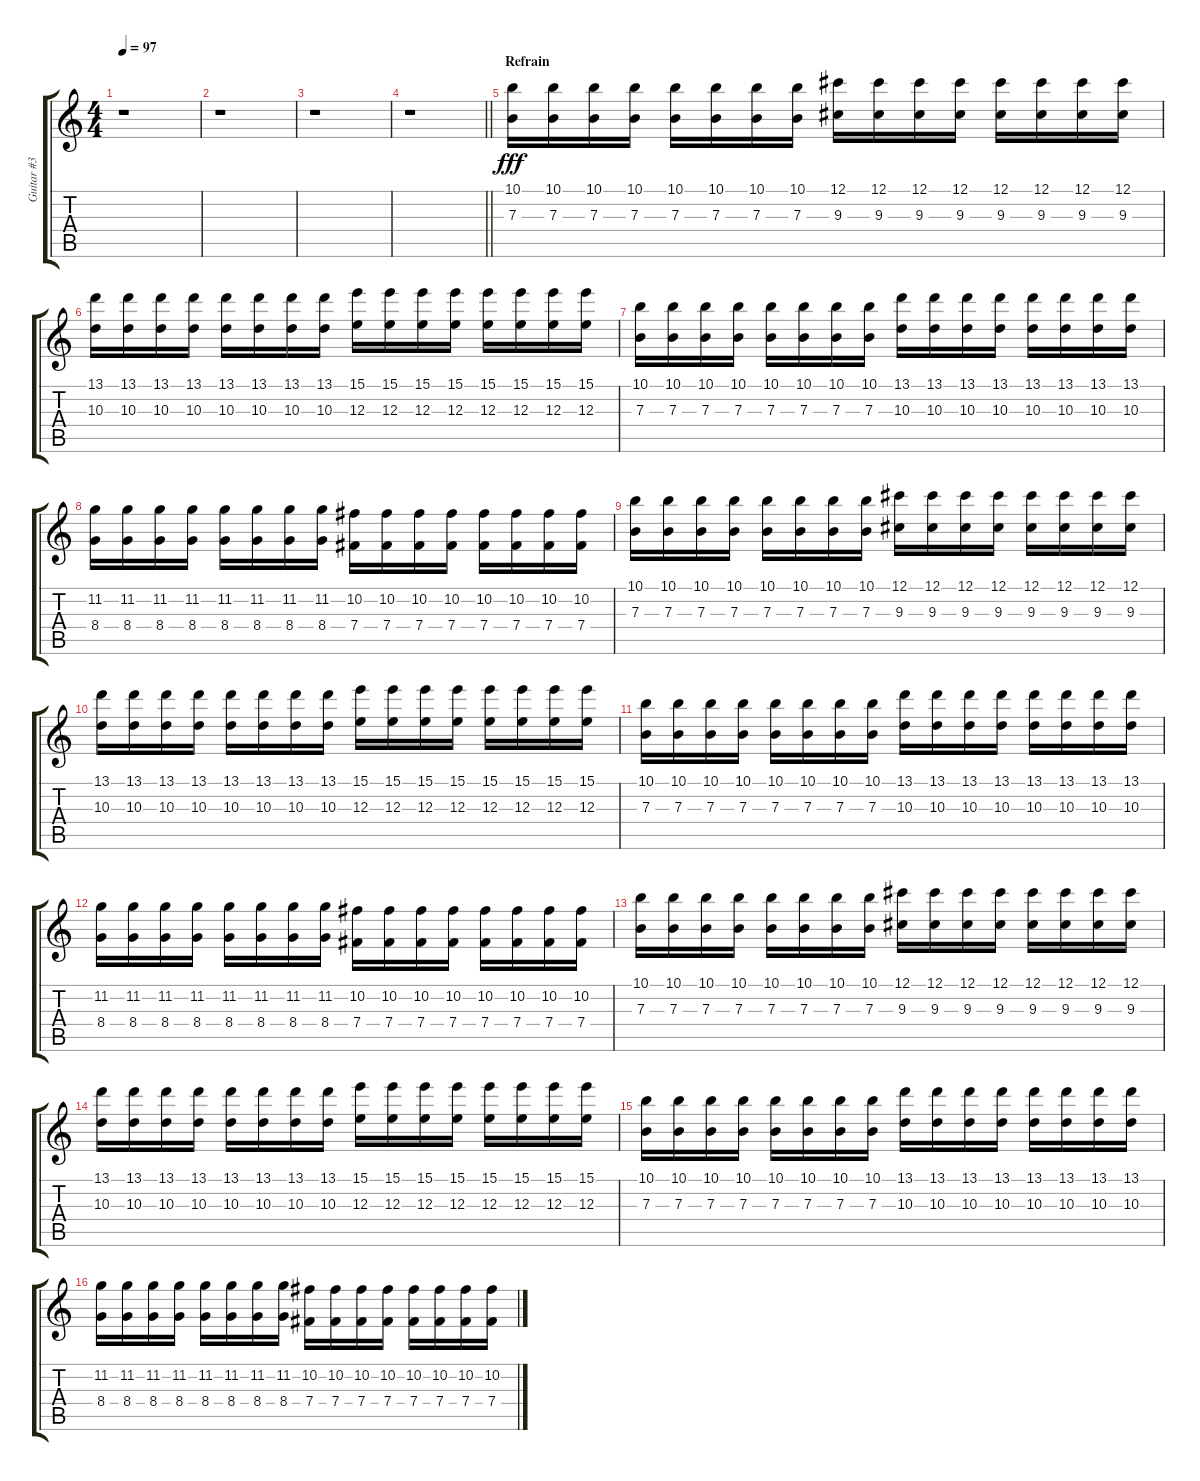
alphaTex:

\track ("Guitar #3" "Guitar #3") {instrument overdrivenguitar}
\staff {score tabs}
\tuning (Db4 Ab3 E3 B2 Gb2 B1) {hide}
\ts (4 4)
\tempo 97
\clef g2
\ks c
r.1{dy fff} |
r.1 |
r.1 |
\barLineRight lightlight
r.1 |
\section ("" "Refrain")
(10.1 7.3).16 (10.1 7.3).16 (10.1 7.3).16 (10.1 7.3).16 (10.1 7.3).16 (10.1 7.3).16 (10.1 7.3).16 (10.1 7.3).16 (12.1 9.3).16 (12.1 9.3).16 (12.1 9.3).16 (12.1 9.3).16 (12.1 9.3).16 (12.1 9.3).16 (12.1 9.3).16 (12.1 9.3).16 |
(13.1 10.3).16 (13.1 10.3).16 (13.1 10.3).16 (13.1 10.3).16 (13.1 10.3).16 (13.1 10.3).16 (13.1 10.3).16 (13.1 10.3).16 (15.1 12.3).16 (15.1 12.3).16 (15.1 12.3).16 (15.1 12.3).16 (15.1 12.3).16 (15.1 12.3).16 (15.1 12.3).16 (15.1 12.3).16 |
(10.1 7.3).16 (10.1 7.3).16 (10.1 7.3).16 (10.1 7.3).16 (10.1 7.3).16 (10.1 7.3).16 (10.1 7.3).16 (10.1 7.3).16 (13.1 10.3).16 (13.1 10.3).16 (13.1 10.3).16 (13.1 10.3).16 (13.1 10.3).16 (13.1 10.3).16 (13.1 10.3).16 (13.1 10.3).16 |
(11.2 8.4).16 (11.2 8.4).16 (11.2 8.4).16 (11.2 8.4).16 (11.2 8.4).16 (11.2 8.4).16 (11.2 8.4).16 (11.2 8.4).16 (10.2 7.4).16 (10.2 7.4).16 (10.2 7.4).16 (10.2 7.4).16 (10.2 7.4).16 (10.2 7.4).16 (10.2 7.4).16 (10.2 7.4).16 |
(10.1 7.3).16 (10.1 7.3).16 (10.1 7.3).16 (10.1 7.3).16 (10.1 7.3).16 (10.1 7.3).16 (10.1 7.3).16 (10.1 7.3).16 (12.1 9.3).16 (12.1 9.3).16 (12.1 9.3).16 (12.1 9.3).16 (12.1 9.3).16 (12.1 9.3).16 (12.1 9.3).16 (12.1 9.3).16 |
(13.1 10.3).16 (13.1 10.3).16 (13.1 10.3).16 (13.1 10.3).16 (13.1 10.3).16 (13.1 10.3).16 (13.1 10.3).16 (13.1 10.3).16 (15.1 12.3).16 (15.1 12.3).16 (15.1 12.3).16 (15.1 12.3).16 (15.1 12.3).16 (15.1 12.3).16 (15.1 12.3).16 (15.1 12.3).16 |
(10.1 7.3).16 (10.1 7.3).16 (10.1 7.3).16 (10.1 7.3).16 (10.1 7.3).16 (10.1 7.3).16 (10.1 7.3).16 (10.1 7.3).16 (13.1 10.3).16 (13.1 10.3).16 (13.1 10.3).16 (13.1 10.3).16 (13.1 10.3).16 (13.1 10.3).16 (13.1 10.3).16 (13.1 10.3).16 |
(11.2 8.4).16 (11.2 8.4).16 (11.2 8.4).16 (11.2 8.4).16 (11.2 8.4).16 (11.2 8.4).16 (11.2 8.4).16 (11.2 8.4).16 (10.2 7.4).16 (10.2 7.4).16 (10.2 7.4).16 (10.2 7.4).16 (10.2 7.4).16 (10.2 7.4).16 (10.2 7.4).16 (10.2 7.4).16 |
(10.1 7.3).16 (10.1 7.3).16 (10.1 7.3).16 (10.1 7.3).16 (10.1 7.3).16 (10.1 7.3).16 (10.1 7.3).16 (10.1 7.3).16 (12.1 9.3).16 (12.1 9.3).16 (12.1 9.3).16 (12.1 9.3).16 (12.1 9.3).16 (12.1 9.3).16 (12.1 9.3).16 (12.1 9.3).16 |
(13.1 10.3).16 (13.1 10.3).16 (13.1 10.3).16 (13.1 10.3).16 (13.1 10.3).16 (13.1 10.3).16 (13.1 10.3).16 (13.1 10.3).16 (15.1 12.3).16 (15.1 12.3).16 (15.1 12.3).16 (15.1 12.3).16 (15.1 12.3).16 (15.1 12.3).16 (15.1 12.3).16 (15.1 12.3).16 |
(10.1 7.3).16 (10.1 7.3).16 (10.1 7.3).16 (10.1 7.3).16 (10.1 7.3).16 (10.1 7.3).16 (10.1 7.3).16 (10.1 7.3).16 (13.1 10.3).16 (13.1 10.3).16 (13.1 10.3).16 (13.1 10.3).16 (13.1 10.3).16 (13.1 10.3).16 (13.1 10.3).16 (13.1 10.3).16 |
(11.2 8.4).16 (11.2 8.4).16 (11.2 8.4).16 (11.2 8.4).16 (11.2 8.4).16 (11.2 8.4).16 (11.2 8.4).16 (11.2 8.4).16 (10.2 7.4).16 (10.2 7.4).16 (10.2 7.4).16 (10.2 7.4).16 (10.2 7.4).16 (10.2 7.4).16 (10.2 7.4).16 (10.2 7.4).16
